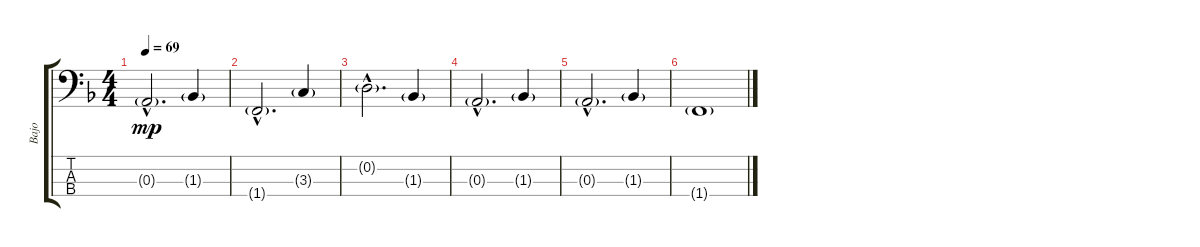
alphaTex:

\track ("Bajo" "Bajo") {instrument fretlessbass}
\staff {score tabs}
\tuning (G2 D2 A1 E1) {hide}
\ts (4 4)
\tempo 69
\clef f4
\ks dminor
0.3{g hac}.2{d dy mp} 1.3{g}.4 |
1.4{g hac}.2{d} 3.3{g}.4 |
0.2{g hac}.2{d} 1.3{g}.4 |
0.3{g hac}.2{d} 1.3{g}.4 |
0.3{g hac}.2{d} 1.3{g}.4 |
1.4{g}.1{volume 0}
